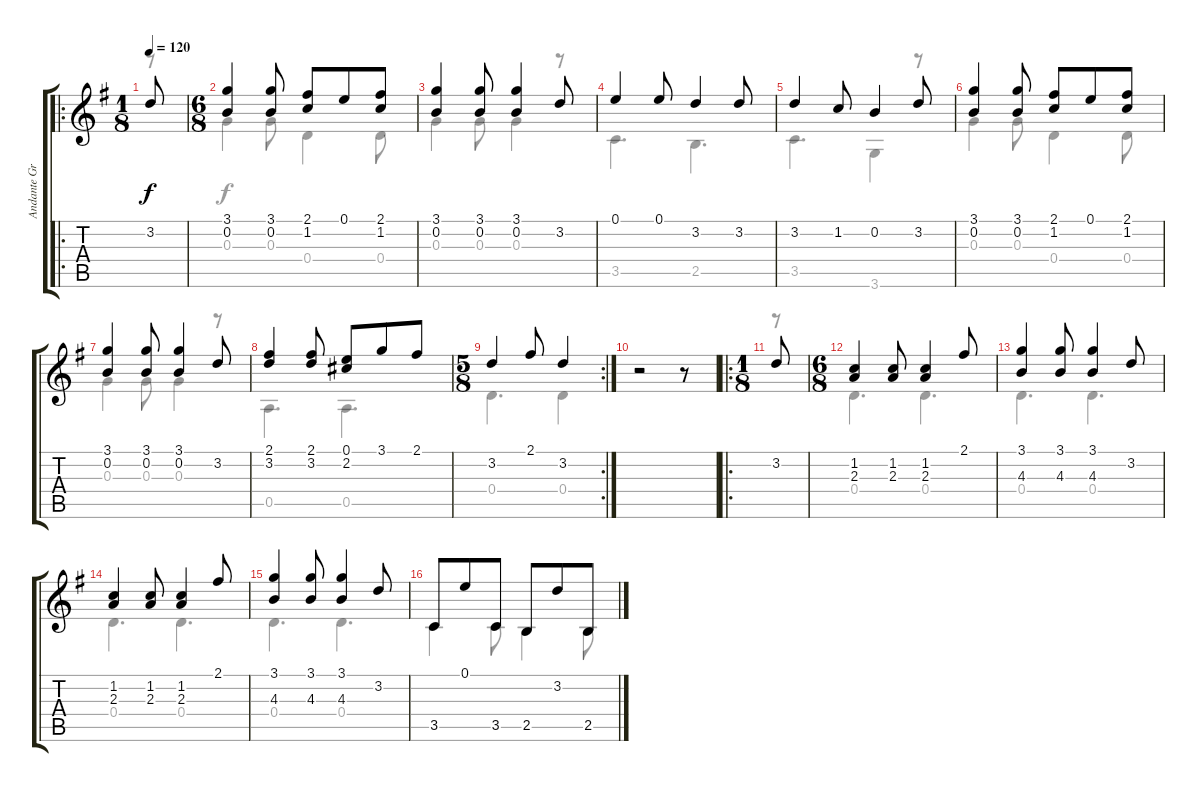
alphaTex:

\track ("Andante Grazioso No. 2 Opus 211" "Andante Gr") {instrument acousticguitarnylon}
\staff {score tabs}
\tuning (E4 B3 G3 D3 A2 E2) {hide}
\voice
\ro
\ts (1 8)
\tempo 120
\clef g2
\ks g
3.2.8{dy f instrument acousticguitarnylon} |
\ts (6 8)
(3.1 0.2).4 (3.1 0.2).8 (2.1 1.2).8 0.1.8 (2.1 1.2).8 |
(3.1 0.2).4 (3.1 0.2).8 (3.1 0.2).4 3.2.8 |
0.1.4 0.1.8 3.2.4 3.2.8 |
3.2.4 1.2.8 0.2.4 3.2.8 |
(3.1 0.2).4 (3.1 0.2).8 (2.1 1.2).8 0.1.8 (2.1 1.2).8 |
(3.1 0.2).4 (3.1 0.2).8 (3.1 0.2).4 3.2.8 |
(2.1 3.2).4 (2.1 3.2).8 (0.1 2.2).8 3.1.8 2.1.8 |
\rc 2
\ts (5 8)
3.2.4 2.1.8 3.2.4 |
r.2 r.8 |
\ro
\ts (1 8)
3.2.8 |
\ts (6 8)
(1.2 2.3).4 (1.2 2.3).8 (1.2 2.3).4 2.1.8 |
(3.1 4.3).4 (3.1 4.3).8 (3.1 4.3).4 3.2.8 |
(1.2 2.3).4 (1.2 2.3).8 (1.2 2.3).4 2.1.8 |
(3.1 4.3).4 (3.1 4.3).8 (3.1 4.3).4 3.2.8 |
3.5.8 0.1.8 3.5.8 2.5.8 3.2.8 2.5.8
\voice
\clef g2
\ottava regular
\simile none
\ks g
r.8{dy f} |
0.3.4 0.3.8 0.4.4 0.4.8 |
0.3.4 0.3.8 0.3.4 r.8 |
3.5.4{d} 2.5.4{d} |
3.5.4{d} 3.6.4 r.8 |
0.3.4 0.3.8 0.4.4 0.4.8 |
0.3.4 0.3.8 0.3.4 r.8 |
0.5.4{d} 0.5.4{d} |
0.4.4{d} 0.4.4 |
|
r.8 |
0.4.4{d} 0.4.4{d} |
0.4.4{d} 0.4.4{d} |
0.4.4{d} 0.4.4{d} |
0.4.4{d} 0.4.4{d} |
3.5.4 3.5.8 2.5.4 2.5.8
